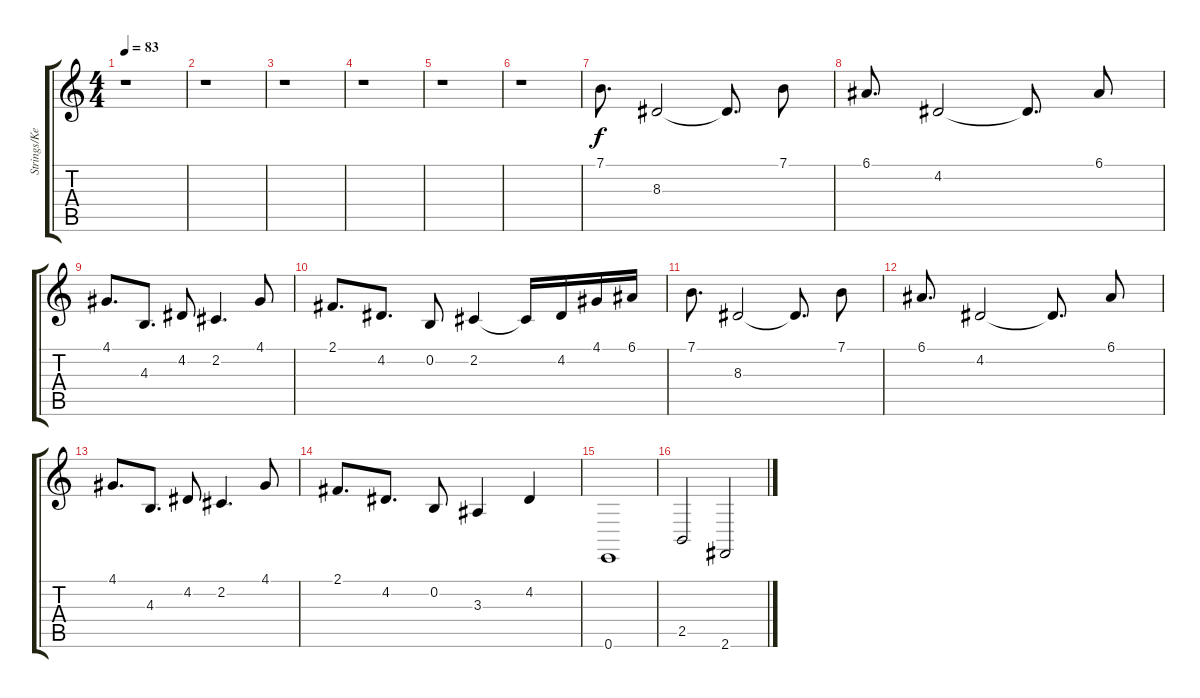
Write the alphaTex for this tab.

\track ("Strings/Keyboard" "Strings/Ke") {instrument stringensemble2}
\staff {score tabs}
\tuning (E4 B3 G3 D3 A2 E2) {hide}
\ts (4 4)
\tempo 83
\clef g2
\ks c
r.1{dy f} |
r.1 |
r.1 |
r.1 |
r.1 |
r.1 |
7.1.8{d} 8.3.2 8.3{t}.8{d} 7.1.8 |
6.1.8{d} 4.2.2 4.2{t}.8{d} 6.1.8 |
4.1.8{d} 4.3.8{d} 4.2.8 2.2.4{d} 4.1.8 |
2.1.8{d} 4.2.8{d} 0.2.8 2.2.4 2.2{t}.16 4.2.16 4.1.16 6.1.16 |
7.1.8{d} 8.3.2 8.3{t}.8{d} 7.1.8 |
6.1.8{d} 4.2.2 4.2{t}.8{d} 6.1.8 |
4.1.8{d} 4.3.8{d} 4.2.8 2.2.4{d} 4.1.8 |
2.1.8{d} 4.2.8{d} 0.2.8 3.3.4 4.2.4 |
0.6.1 |
2.5.2 2.6.2
